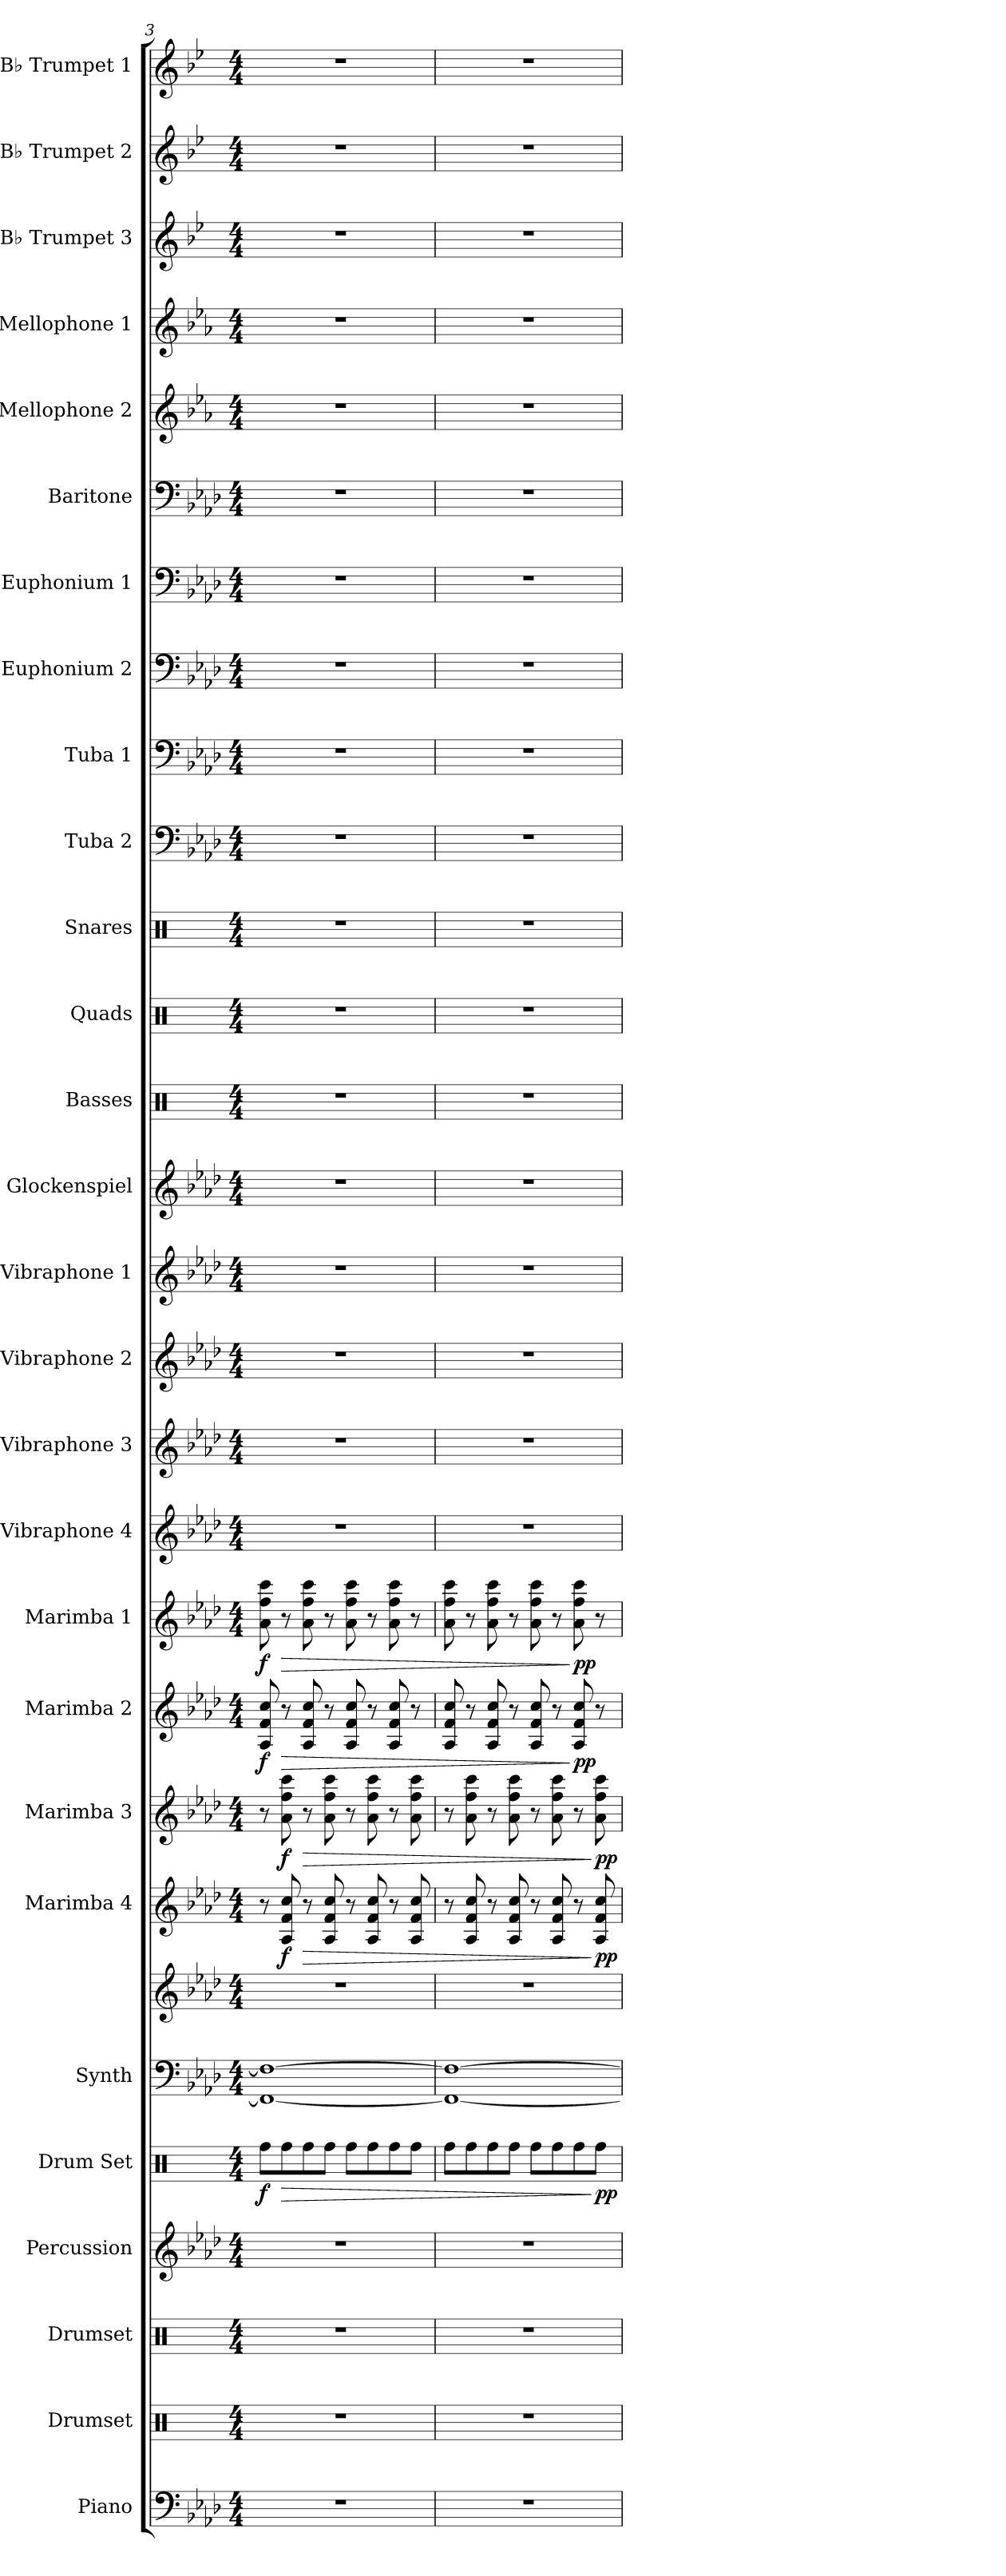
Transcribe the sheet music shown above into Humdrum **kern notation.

**kern	**kern	**kern	**kern	**kern	**dynam	**kern	**kern	**kern	**dynam	**kern	**dynam	**kern	**dynam	**kern	**dynam	**kern	**kern	**kern	**kern	**kern	**kern	**kern	**kern	**kern	**kern	**kern	**kern	**kern	**kern	**kern	**kern	**kern	**kern
*part28	*part27	*part26	*part25	*part24	*part24	*part23	*part23	*part22	*part22	*part21	*part21	*part20	*part20	*part19	*part19	*part18	*part17	*part16	*part15	*part14	*part13	*part12	*part11	*part10	*part9	*part8	*part7	*part6	*part5	*part4	*part3	*part2	*part1
*staff29	*staff28	*staff27	*staff26	*staff25	*staff25	*staff24	*staff23	*staff22	*staff22	*staff21	*staff21	*staff20	*staff20	*staff19	*staff19	*staff18	*staff17	*staff16	*staff15	*staff14	*staff13	*staff12	*staff11	*staff10	*staff9	*staff8	*staff7	*staff6	*staff5	*staff4	*staff3	*staff2	*staff1
*I"Piano	*I"Drumset	*I"Drumset	*I"Percussion	*I"Drum Set	*	*I"Synth	*	*I"Marimba 4	*	*I"Marimba 3	*	*I"Marimba 2	*	*I"Marimba 1	*	*I"Vibraphone 4	*I"Vibraphone 3	*I"Vibraphone 2	*I"Vibraphone 1	*I"Glockenspiel	*I"Basses	*I"Quads	*I"Snares	*I"Tuba 2	*I"Tuba 1	*I"Euphonium 2	*I"Euphonium 1	*I"Baritone	*I"Mellophone 2	*I"Mellophone 1	*I"B♭ Trumpet 3	*I"B♭ Trumpet 2	*I"B♭ Trumpet 1
*I'Pno.	*I'D. Set	*I'D. Set	*I'Perc.	*I'D. S.	*	*I'Synth	*	*I'Mrb. 4	*	*I'Mrb. 3	*	*I'Mrb. 2	*	*I'Mrb. 1	*	*I'Vibe. 4	*I'Vibe. 3	*I'Vibe. 2	*I'Vibe. 1	*I'Glock.	*I'B	*I'Q	*I'S	*I'Tuba 2	*I'Tuba 1	*I'Euph. 2	*I'Euph. 1	*I'Bar.	*I'Mello. 2	*I'Mello. 1	*I'B♭ Tpt. 3	*I'B♭ Tpt. 2	*I'B♭ Tpt. 1
*clefF4	*clefX	*clefX	*clefG2	*clefX	*	*clefF4	*clefG2	*clefG2	*	*clefG2	*	*clefG2	*	*clefG2	*	*clefG2	*clefG2	*clefG2	*clefG2	*clefG2	*clefX	*clefX	*clefX	*clefF4	*clefF4	*clefF4	*clefF4	*clefF4	*clefG2	*clefG2	*clefG2	*clefG2	*clefG2
*	*	*	*	*	*	*	*	*	*	*	*	*	*	*	*	*	*	*	*	*ITrd-14c-24	*	*	*	*	*	*	*	*	*ITrd4c7	*ITrd4c7	*ITrd1c2	*ITrd1c2	*ITrd1c2
*k[b-e-a-d-]	*k[]	*k[]	*k[b-e-a-d-]	*k[]	*	*k[b-e-a-d-]	*k[b-e-a-d-]	*k[b-e-a-d-]	*	*k[b-e-a-d-]	*	*k[b-e-a-d-]	*	*k[b-e-a-d-]	*	*k[b-e-a-d-]	*k[b-e-a-d-]	*k[b-e-a-d-]	*k[b-e-a-d-]	*k[b-e-a-d-]	*k[]	*k[]	*k[]	*k[b-e-a-d-]	*k[b-e-a-d-]	*k[b-e-a-d-]	*k[b-e-a-d-]	*k[b-e-a-d-]	*k[b-e-a-d-]	*k[b-e-a-d-]	*k[b-e-a-d-]	*k[b-e-a-d-]	*k[b-e-a-d-]
*M4/4	*M4/4	*M4/4	*M4/4	*M4/4	*	*M4/4	*M4/4	*M4/4	*	*M4/4	*	*M4/4	*	*M4/4	*	*M4/4	*M4/4	*M4/4	*M4/4	*M4/4	*M4/4	*M4/4	*M4/4	*M4/4	*M4/4	*M4/4	*M4/4	*M4/4	*M4/4	*M4/4	*M4/4	*M4/4	*M4/4
=3	=3	=3	=3	=3	=3	=3	=3	=3	=3	=3	=3	=3	=3	=3	=3	=3	=3	=3	=3	=3	=3	=3	=3	=3	=3	=3	=3	=3	=3	=3	=3	=3	=3
!	!	!	!	!	!LO:DY:b	!	!	!	!	!	!	!	!LO:DY:b	!	!LO:DY:b	!	!	!	!	!	!	!	!	!	!	!	!	!	!	!	!	!	!
1r	1r	1r	1r	8Rff\L	f	1FF_ 1F_	1r	8r	.	8r	.	8A-/ 8f/ 8cc/	f	8a-\ 8ff\ 8ccc\	f	1r	1r	1r	1r	1r	1r	1r	1r	1r	1r	1r	1r	1r	1r	1r	1r	1r	1r
!	!	!	!	!	!LO:HP:b	!	!	!	!LO:DY:b	!	!LO:DY:b	!	!LO:HP:b	!	!LO:HP:b	!	!	!	!	!	!	!	!	!	!	!	!	!	!	!	!	!	!
.	.	.	.	8Rff\	>	.	.	8A-/ 8f/ 8cc/	f	8a-\ 8ff\ 8ccc\	f	8r	>	8r	>	.	.	.	.	.	.	.	.	.	.	.	.	.	.	.	.	.	.
!	!	!	!	!	!	!	!	!	!LO:HP:b	!	!LO:HP:b	!	!	!	!	!	!	!	!	!	!	!	!	!	!	!	!	!	!	!	!	!	!
.	.	.	.	8Rff\	.	.	.	8r	>	8r	>	8A-/ 8f/ 8cc/	.	8a-\ 8ff\ 8ccc\	.	.	.	.	.	.	.	.	.	.	.	.	.	.	.	.	.	.	.
.	.	.	.	8Rff\J	.	.	.	8A-/ 8f/ 8cc/	.	8a-\ 8ff\ 8ccc\	.	8r	.	8r	.	.	.	.	.	.	.	.	.	.	.	.	.	.	.	.	.	.	.
.	.	.	.	8Rff\L	.	.	.	8r	.	8r	.	8A-/ 8f/ 8cc/	.	8a-\ 8ff\ 8ccc\	.	.	.	.	.	.	.	.	.	.	.	.	.	.	.	.	.	.	.
.	.	.	.	8Rff\	.	.	.	8A-/ 8f/ 8cc/	.	8a-\ 8ff\ 8ccc\	.	8r	.	8r	.	.	.	.	.	.	.	.	.	.	.	.	.	.	.	.	.	.	.
.	.	.	.	8Rff\	.	.	.	8r	.	8r	.	8A-/ 8f/ 8cc/	.	8a-\ 8ff\ 8ccc\	.	.	.	.	.	.	.	.	.	.	.	.	.	.	.	.	.	.	.
.	.	.	.	8Rff\J	.	.	.	8A-/ 8f/ 8cc/	.	8a-\ 8ff\ 8ccc\	.	8r	.	8r	.	.	.	.	.	.	.	.	.	.	.	.	.	.	.	.	.	.	.
=4	=4	=4	=4	=4	=4	=4	=4	=4	=4	=4	=4	=4	=4	=4	=4	=4	=4	=4	=4	=4	=4	=4	=4	=4	=4	=4	=4	=4	=4	=4	=4	=4	=4
1r	1r	1r	1r	8Rff\L	.	1FF_ 1F_	1r	8r	.	8r	.	8A-/ 8f/ 8cc/	.	8a-\ 8ff\ 8ccc\	.	1r	1r	1r	1r	1r	1r	1r	1r	1r	1r	1r	1r	1r	1r	1r	1r	1r	1r
.	.	.	.	8Rff\	.	.	.	8A-/ 8f/ 8cc/	.	8a-\ 8ff\ 8ccc\	.	8r	.	8r	.	.	.	.	.	.	.	.	.	.	.	.	.	.	.	.	.	.	.
.	.	.	.	8Rff\	.	.	.	8r	.	8r	.	8A-/ 8f/ 8cc/	.	8a-\ 8ff\ 8ccc\	.	.	.	.	.	.	.	.	.	.	.	.	.	.	.	.	.	.	.
.	.	.	.	8Rff\J	.	.	.	8A-/ 8f/ 8cc/	.	8a-\ 8ff\ 8ccc\	.	8r	.	8r	.	.	.	.	.	.	.	.	.	.	.	.	.	.	.	.	.	.	.
.	.	.	.	8Rff\L	.	.	.	8r	.	8r	.	8A-/ 8f/ 8cc/	.	8a-\ 8ff\ 8ccc\	.	.	.	.	.	.	.	.	.	.	.	.	.	.	.	.	.	.	.
.	.	.	.	8Rff\	.	.	.	8A-/ 8f/ 8cc/	.	8a-\ 8ff\ 8ccc\	.	8r	.	8r	.	.	.	.	.	.	.	.	.	.	.	.	.	.	.	.	.	.	.
!	!	!	!	!	!	!	!	!	!	!	!	!	!LO:DY:n=1:b	!	!LO:DY:n=1:b	!	!	!	!	!	!	!	!	!	!	!	!	!	!	!	!	!	!
.	.	.	.	8Rff\	.	.	.	8r	.	8r	.	8A-/ 8f/ 8cc/	] pp	8a-\ 8ff\ 8ccc\	] pp	.	.	.	.	.	.	.	.	.	.	.	.	.	.	.	.	.	.
!	!	!	!	!	!LO:DY:n=1:b	!	!	!	!LO:DY:n=1:b	!	!LO:DY:n=1:b	!	!	!	!	!	!	!	!	!	!	!	!	!	!	!	!	!	!	!	!	!	!
.	.	.	.	8Rff\J	] pp	.	.	8A-/ 8f/ 8cc/	] pp	8a-\ 8ff\ 8ccc\	] pp	8r	.	8r	.	.	.	.	.	.	.	.	.	.	.	.	.	.	.	.	.	.	.
=	=	=	=	=	=	=	=	=	=	=	=	=	=	=	=	=	=	=	=	=	=	=	=	=	=	=	=	=	=	=	=	=	=
*-	*-	*-	*-	*-	*-	*-	*-	*-	*-	*-	*-	*-	*-	*-	*-	*-	*-	*-	*-	*-	*-	*-	*-	*-	*-	*-	*-	*-	*-	*-	*-	*-	*-
